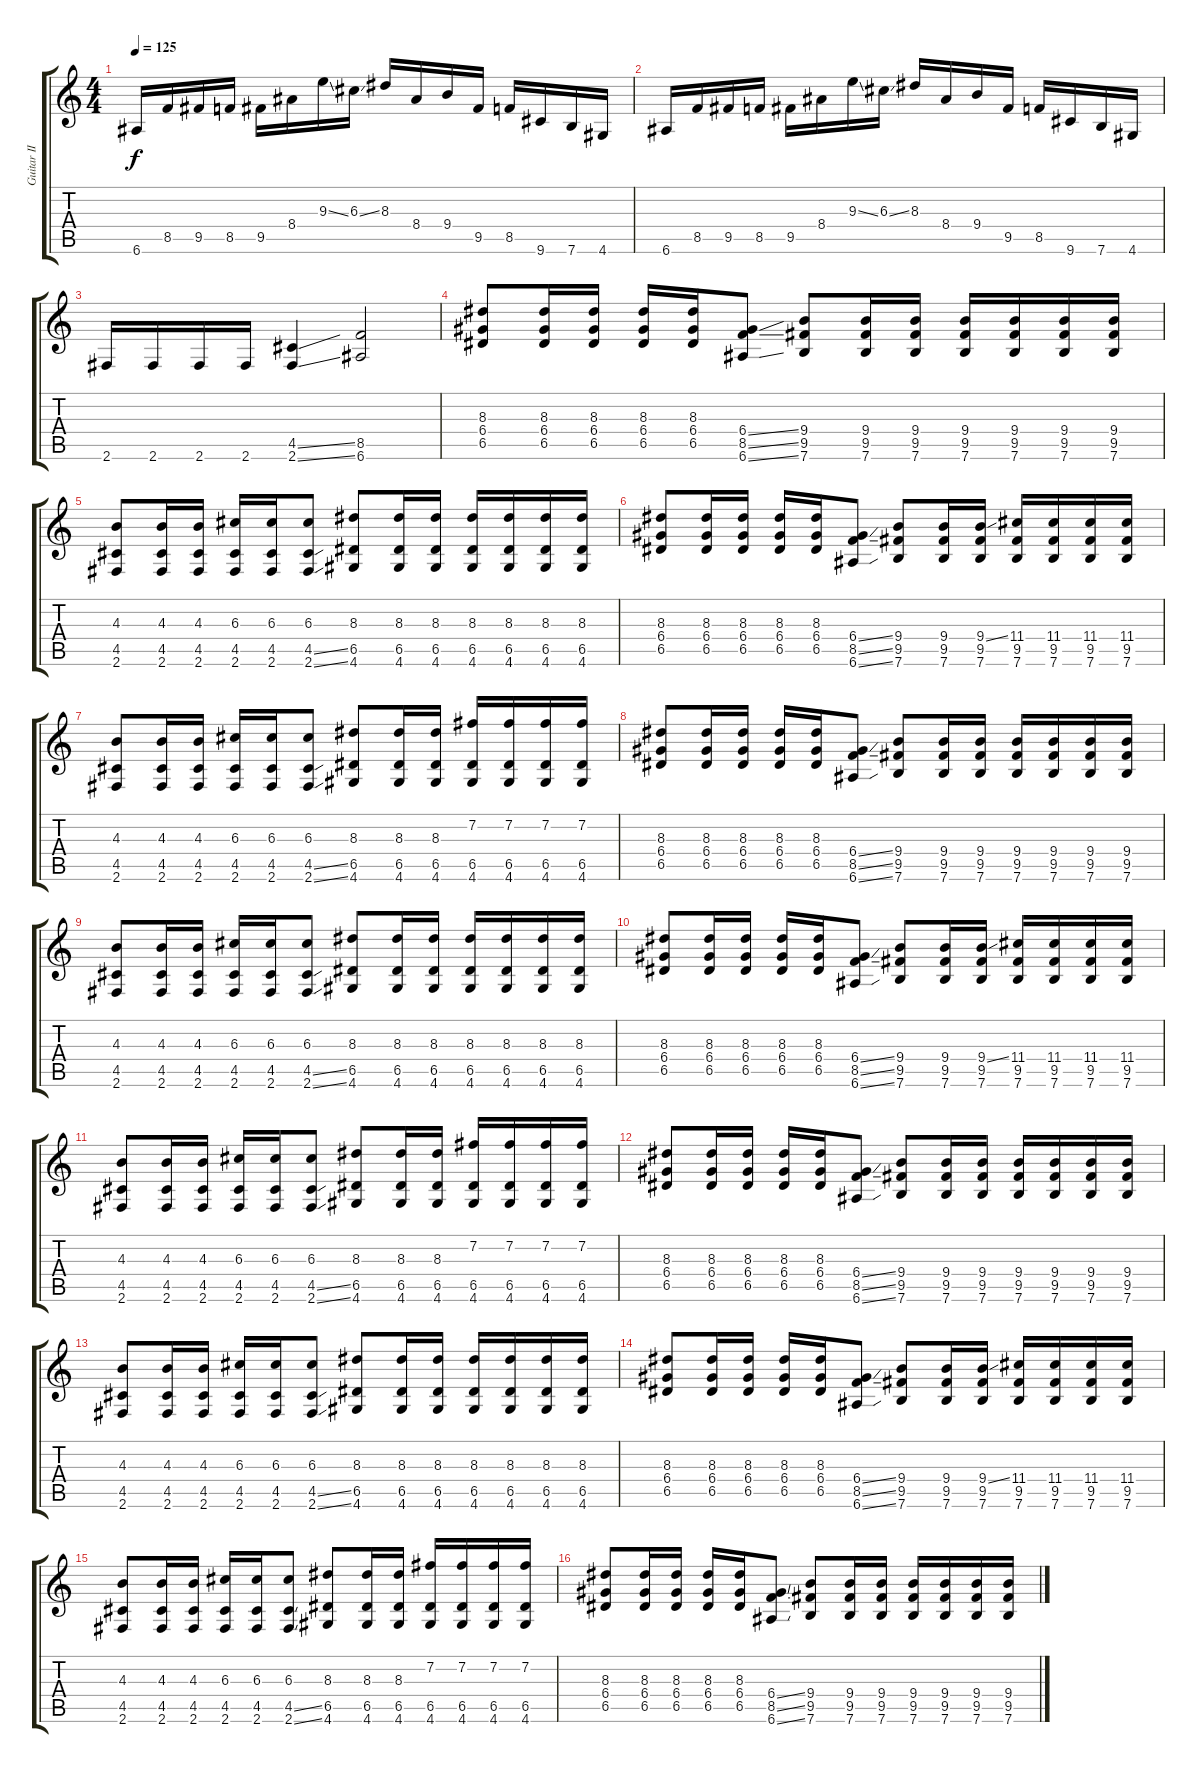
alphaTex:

\track ("Guitar II - [Overdrive]" "Guitar II ") {instrument overdrivenguitar}
\staff {score tabs}
\tuning (E4 B3 G3 D3 A2 E2) {hide}
\ts (4 4)
\tempo 125
\clef g2
\ks c
6.6.16{dy f} 8.5.16 9.5.16 8.5.16 9.5.16 8.4.16 9.3{ss}.16 6.3{ss}.16 8.3.16 8.4.16 9.4.16 9.5.16 8.5.16 9.6.16 7.6.16 4.6.16 |
6.6.16 8.5.16 9.5.16 8.5.16 9.5.16 8.4.16 9.3{ss}.16 6.3{ss}.16 8.3.16 8.4.16 9.4.16 9.5.16 8.5.16 9.6.16 7.6.16 4.6.16 |
2.6.16 2.6.16 2.6.16 2.6.16 (4.5{ss} 2.6{ss}).4 (8.5 6.6).2 |
(8.3 6.4 6.5).8 (8.3 6.4 6.5).16 (8.3 6.4 6.5).16 (8.3 6.4 6.5).16 (8.3 6.4 6.5).16 (6.4{ss} 8.5{ss} 6.6{ss}).8 (9.4 9.5 7.6).8 (9.4 9.5 7.6).16 (9.4 9.5 7.6).16 (9.4 9.5 7.6).16 (9.4 9.5 7.6).16 (9.4 9.5 7.6).16 (9.4 9.5 7.6).16 |
(4.3 4.5 2.6).8 (4.3 4.5 2.6).16 (4.3 4.5 2.6).16 (6.3 4.5 2.6).16 (6.3 4.5 2.6).16 (6.3 4.5{ss} 2.6{ss}).8 (8.3 6.5 4.6).8 (8.3 6.5 4.6).16 (8.3 6.5 4.6).16 (8.3 6.5 4.6).16 (8.3 6.5 4.6).16 (8.3 6.5 4.6).16 (8.3 6.5 4.6).16 |
(8.3 6.4 6.5).8 (8.3 6.4 6.5).16 (8.3 6.4 6.5).16 (8.3 6.4 6.5).16 (8.3 6.4 6.5).16 (6.4{ss} 8.5{ss} 6.6{ss}).8 (9.4 9.5 7.6).8 (9.4 9.5 7.6).16 (9.4{ss} 9.5 7.6).16 (11.4 9.5 7.6).16 (11.4 9.5 7.6).16 (11.4 9.5 7.6).16 (11.4 9.5 7.6).16 |
(4.3 4.5 2.6).8 (4.3 4.5 2.6).16 (4.3 4.5 2.6).16 (6.3 4.5 2.6).16 (6.3 4.5 2.6).16 (6.3 4.5{ss} 2.6{ss}).8 (8.3 6.5 4.6).8 (8.3 6.5 4.6).16 (8.3 6.5 4.6).16 (7.2 6.5 4.6).16 (7.2 6.5 4.6).16 (7.2 6.5 4.6).16 (7.2 6.5 4.6).16 |
(8.3 6.4 6.5).8 (8.3 6.4 6.5).16 (8.3 6.4 6.5).16 (8.3 6.4 6.5).16 (8.3 6.4 6.5).16 (6.4{ss} 8.5{ss} 6.6{ss}).8 (9.4 9.5 7.6).8 (9.4 9.5 7.6).16 (9.4 9.5 7.6).16 (9.4 9.5 7.6).16 (9.4 9.5 7.6).16 (9.4 9.5 7.6).16 (9.4 9.5 7.6).16 |
(4.3 4.5 2.6).8 (4.3 4.5 2.6).16 (4.3 4.5 2.6).16 (6.3 4.5 2.6).16 (6.3 4.5 2.6).16 (6.3 4.5{ss} 2.6{ss}).8 (8.3 6.5 4.6).8 (8.3 6.5 4.6).16 (8.3 6.5 4.6).16 (8.3 6.5 4.6).16 (8.3 6.5 4.6).16 (8.3 6.5 4.6).16 (8.3 6.5 4.6).16 |
(8.3 6.4 6.5).8 (8.3 6.4 6.5).16 (8.3 6.4 6.5).16 (8.3 6.4 6.5).16 (8.3 6.4 6.5).16 (6.4{ss} 8.5{ss} 6.6{ss}).8 (9.4 9.5 7.6).8 (9.4 9.5 7.6).16 (9.4{ss} 9.5 7.6).16 (11.4 9.5 7.6).16 (11.4 9.5 7.6).16 (11.4 9.5 7.6).16 (11.4 9.5 7.6).16 |
(4.3 4.5 2.6).8 (4.3 4.5 2.6).16 (4.3 4.5 2.6).16 (6.3 4.5 2.6).16 (6.3 4.5 2.6).16 (6.3 4.5{ss} 2.6{ss}).8 (8.3 6.5 4.6).8 (8.3 6.5 4.6).16 (8.3 6.5 4.6).16 (7.2 6.5 4.6).16 (7.2 6.5 4.6).16 (7.2 6.5 4.6).16 (7.2 6.5 4.6).16 |
(8.3 6.4 6.5).8 (8.3 6.4 6.5).16 (8.3 6.4 6.5).16 (8.3 6.4 6.5).16 (8.3 6.4 6.5).16 (6.4{ss} 8.5{ss} 6.6{ss}).8 (9.4 9.5 7.6).8 (9.4 9.5 7.6).16 (9.4 9.5 7.6).16 (9.4 9.5 7.6).16 (9.4 9.5 7.6).16 (9.4 9.5 7.6).16 (9.4 9.5 7.6).16 |
(4.3 4.5 2.6).8 (4.3 4.5 2.6).16 (4.3 4.5 2.6).16 (6.3 4.5 2.6).16 (6.3 4.5 2.6).16 (6.3 4.5{ss} 2.6{ss}).8 (8.3 6.5 4.6).8 (8.3 6.5 4.6).16 (8.3 6.5 4.6).16 (8.3 6.5 4.6).16 (8.3 6.5 4.6).16 (8.3 6.5 4.6).16 (8.3 6.5 4.6).16 |
(8.3 6.4 6.5).8 (8.3 6.4 6.5).16 (8.3 6.4 6.5).16 (8.3 6.4 6.5).16 (8.3 6.4 6.5).16 (6.4{ss} 8.5{ss} 6.6{ss}).8 (9.4 9.5 7.6).8 (9.4 9.5 7.6).16 (9.4{ss} 9.5 7.6).16 (11.4 9.5 7.6).16 (11.4 9.5 7.6).16 (11.4 9.5 7.6).16 (11.4 9.5 7.6).16 |
(4.3 4.5 2.6).8 (4.3 4.5 2.6).16 (4.3 4.5 2.6).16 (6.3 4.5 2.6).16 (6.3 4.5 2.6).16 (6.3 4.5{ss} 2.6{ss}).8 (8.3 6.5 4.6).8 (8.3 6.5 4.6).16 (8.3 6.5 4.6).16 (7.2 6.5 4.6).16 (7.2 6.5 4.6).16 (7.2 6.5 4.6).16 (7.2 6.5 4.6).16 |
(8.3 6.4 6.5).8 (8.3 6.4 6.5).16 (8.3 6.4 6.5).16 (8.3 6.4 6.5).16 (8.3 6.4 6.5).16 (6.4{ss} 8.5{ss} 6.6{ss}).8 (9.4 9.5 7.6).8 (9.4 9.5 7.6).16 (9.4 9.5 7.6).16 (9.4 9.5 7.6).16 (9.4 9.5 7.6).16 (9.4 9.5 7.6).16 (9.4 9.5 7.6).16
